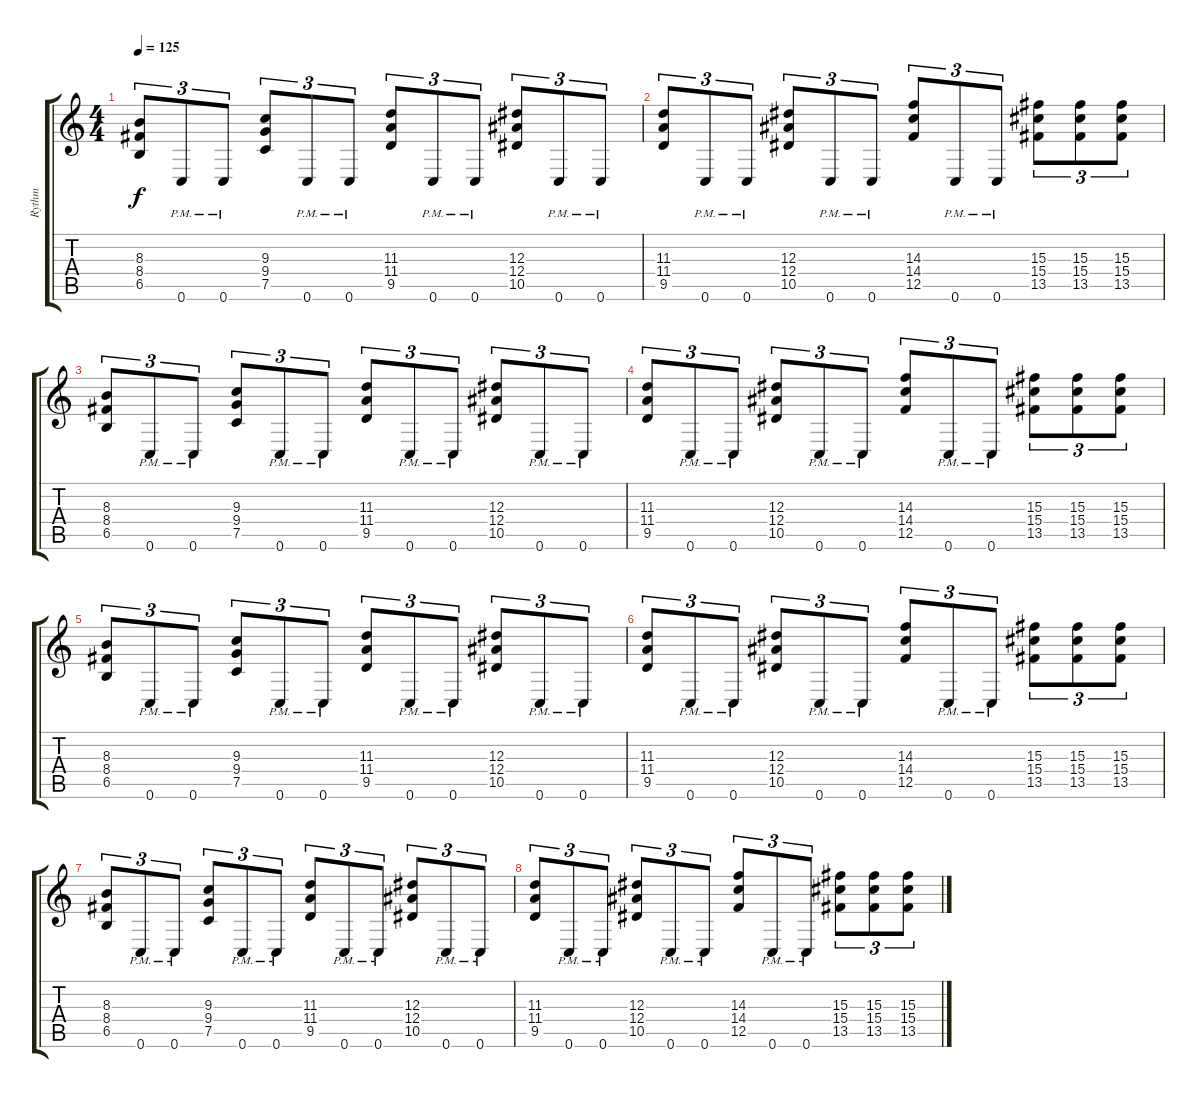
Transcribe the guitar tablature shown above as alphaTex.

\track ("Rythm" "Rythm") {instrument distortionguitar}
\staff {score tabs}
\tuning (C4 G3 Eb3 Bb2 F2 C2) {hide}
\ts (4 4)
\tempo 125
\clef g2
\ks c
(8.3 8.4 6.5).8{tu (3 2) dy f} 0.6{pm}.8{tu (3 2)} 0.6{pm}.8{tu (3 2)} (9.3 9.4 7.5).8{tu (3 2)} 0.6{pm}.8{tu (3 2)} 0.6{pm}.8{tu (3 2)} (11.3 11.4 9.5).8{tu (3 2)} 0.6{pm}.8{tu (3 2)} 0.6{pm}.8{tu (3 2)} (12.3 12.4 10.5).8{tu (3 2)} 0.6{pm}.8{tu (3 2)} 0.6{pm}.8{tu (3 2)} |
(11.3 11.4 9.5).8{tu (3 2)} 0.6{pm}.8{tu (3 2)} 0.6{pm}.8{tu (3 2)} (12.3 12.4 10.5).8{tu (3 2)} 0.6{pm}.8{tu (3 2)} 0.6{pm}.8{tu (3 2)} (14.3 14.4 12.5).8{tu (3 2)} 0.6{pm}.8{tu (3 2)} 0.6{pm}.8{tu (3 2)} (15.3 15.4 13.5).8{tu (3 2)} (15.3 15.4 13.5).8{tu (3 2)} (15.3 15.4 13.5).8{tu (3 2)} |
(8.3 8.4 6.5).8{tu (3 2)} 0.6{pm}.8{tu (3 2)} 0.6{pm}.8{tu (3 2)} (9.3 9.4 7.5).8{tu (3 2)} 0.6{pm}.8{tu (3 2)} 0.6{pm}.8{tu (3 2)} (11.3 11.4 9.5).8{tu (3 2)} 0.6{pm}.8{tu (3 2)} 0.6{pm}.8{tu (3 2)} (12.3 12.4 10.5).8{tu (3 2)} 0.6{pm}.8{tu (3 2)} 0.6{pm}.8{tu (3 2)} |
(11.3 11.4 9.5).8{tu (3 2)} 0.6{pm}.8{tu (3 2)} 0.6{pm}.8{tu (3 2)} (12.3 12.4 10.5).8{tu (3 2)} 0.6{pm}.8{tu (3 2)} 0.6{pm}.8{tu (3 2)} (14.3 14.4 12.5).8{tu (3 2)} 0.6{pm}.8{tu (3 2)} 0.6{pm}.8{tu (3 2)} (15.3 15.4 13.5).8{tu (3 2)} (15.3 15.4 13.5).8{tu (3 2)} (15.3 15.4 13.5).8{tu (3 2)} |
(8.3 8.4 6.5).8{tu (3 2)} 0.6{pm}.8{tu (3 2)} 0.6{pm}.8{tu (3 2)} (9.3 9.4 7.5).8{tu (3 2)} 0.6{pm}.8{tu (3 2)} 0.6{pm}.8{tu (3 2)} (11.3 11.4 9.5).8{tu (3 2)} 0.6{pm}.8{tu (3 2)} 0.6{pm}.8{tu (3 2)} (12.3 12.4 10.5).8{tu (3 2)} 0.6{pm}.8{tu (3 2)} 0.6{pm}.8{tu (3 2)} |
(11.3 11.4 9.5).8{tu (3 2)} 0.6{pm}.8{tu (3 2)} 0.6{pm}.8{tu (3 2)} (12.3 12.4 10.5).8{tu (3 2)} 0.6{pm}.8{tu (3 2)} 0.6{pm}.8{tu (3 2)} (14.3 14.4 12.5).8{tu (3 2)} 0.6{pm}.8{tu (3 2)} 0.6{pm}.8{tu (3 2)} (15.3 15.4 13.5).8{tu (3 2)} (15.3 15.4 13.5).8{tu (3 2)} (15.3 15.4 13.5).8{tu (3 2)} |
(8.3 8.4 6.5).8{tu (3 2)} 0.6{pm}.8{tu (3 2)} 0.6{pm}.8{tu (3 2)} (9.3 9.4 7.5).8{tu (3 2)} 0.6{pm}.8{tu (3 2)} 0.6{pm}.8{tu (3 2)} (11.3 11.4 9.5).8{tu (3 2)} 0.6{pm}.8{tu (3 2)} 0.6{pm}.8{tu (3 2)} (12.3 12.4 10.5).8{tu (3 2)} 0.6{pm}.8{tu (3 2)} 0.6{pm}.8{tu (3 2)} |
(11.3 11.4 9.5).8{tu (3 2)} 0.6{pm}.8{tu (3 2)} 0.6{pm}.8{tu (3 2)} (12.3 12.4 10.5).8{tu (3 2)} 0.6{pm}.8{tu (3 2)} 0.6{pm}.8{tu (3 2)} (14.3 14.4 12.5).8{tu (3 2)} 0.6{pm}.8{tu (3 2)} 0.6{pm}.8{tu (3 2)} (15.3 15.4 13.5).8{tu (3 2)} (15.3 15.4 13.5).8{tu (3 2)} (15.3 15.4 13.5).8{tu (3 2)}
